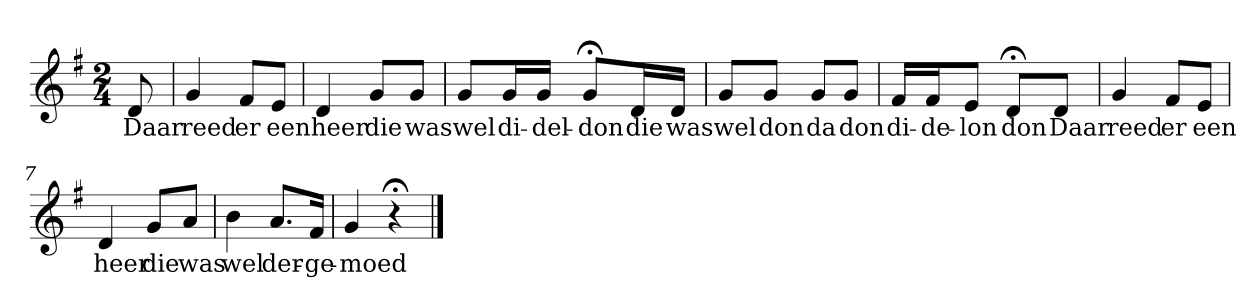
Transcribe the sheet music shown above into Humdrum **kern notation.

**kern	**text
*part1	*part1
*staff1	*staff1
*k[f#]	*
*G:	*
*M2/4	*
*MM120	*
=	=
8d	Daar
=1	=1
4g	reed
8f#L	er
8eJ	een
=2	=2
4d	heer
8gL	die
8gJ	was
=3	=3
8gL	wel
16gL	di-
16gJJ	-del-
8g;<L	-don
16dL	die
16dJJ	was
=4	=4
8gL	wel
8gJ	don
8gL	da
8gJ	don
=5	=5
16f#LL	di-
16f#J	-de-
8eJ	-lon
8d;<L	don
8dJ	Daar
=6	=6
4g	reed
8f#L	er
8eJ	een
=7	=7
4d	heer
8gL	die
8aJ	was
=8	=8
4b	wel
8.aL	der-
16f#Jk	-ge-
=9	=9
4g	-moed
4r;<	.
==	==
*-	*-
